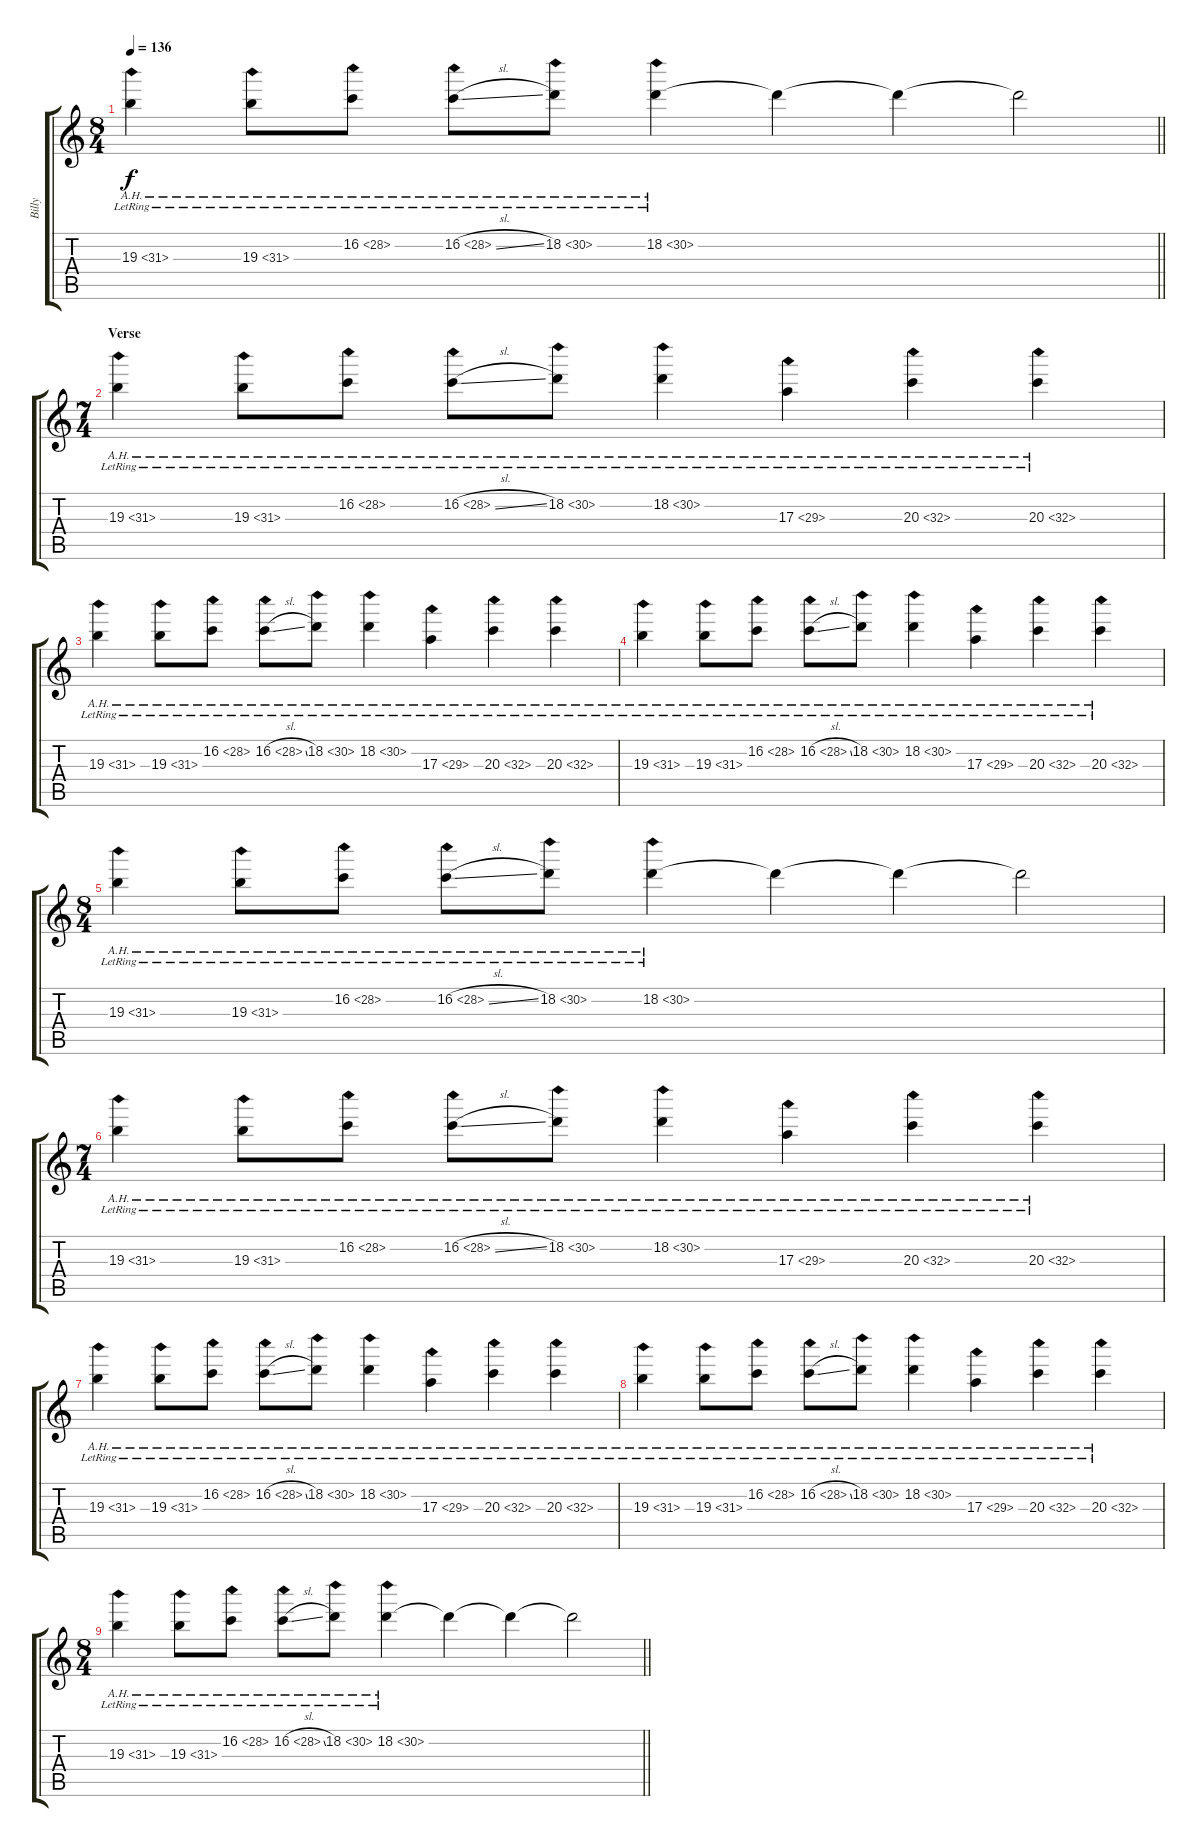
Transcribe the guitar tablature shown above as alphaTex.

\track ("Billy" "Billy") {instrument electricguitarjazz}
\staff {score tabs}
\tuning (Db4 Ab3 E3 B2 Gb2 Db2) {hide}
\ts (8 4)
\tempo 136
\clef g2
\barLineRight lightlight
\ks c
19.3{ah 12 lr}.4{dy f} 19.3{ah 12 lr}.8 16.2{ah 12 lr}.8 16.2{ah 12 sl lr}.8 18.2{ah 12 lr}.8 18.2{ah 12 lr}.4 18.2{t}.4 18.2{t}.4 18.2{t}.2 |
\ts (7 4)
\section ("" "Verse")
19.3{ah 12 lr}.4 19.3{ah 12 lr}.8 16.2{ah 12 lr}.8 16.2{ah 12 sl lr}.8 18.2{ah 12 lr}.8 18.2{ah 12 lr}.4 17.3{ah 12 lr}.4 20.3{ah 12 lr}.4 20.3{ah 12 lr}.4 |
19.3{ah 12 lr}.4 19.3{ah 12 lr}.8 16.2{ah 12 lr}.8 16.2{ah 12 sl lr}.8 18.2{ah 12 lr}.8 18.2{ah 12 lr}.4 17.3{ah 12 lr}.4 20.3{ah 12 lr}.4 20.3{ah 12 lr}.4 |
19.3{ah 12 lr}.4 19.3{ah 12 lr}.8 16.2{ah 12 lr}.8 16.2{ah 12 sl lr}.8 18.2{ah 12 lr}.8 18.2{ah 12 lr}.4 17.3{ah 12 lr}.4 20.3{ah 12 lr}.4 20.3{ah 12 lr}.4 |
\ts (8 4)
19.3{ah 12 lr}.4 19.3{ah 12 lr}.8 16.2{ah 12 lr}.8 16.2{ah 12 sl lr}.8 18.2{ah 12 lr}.8 18.2{ah 12 lr}.4 18.2{t}.4 18.2{t}.4 18.2{t}.2 |
\ts (7 4)
19.3{ah 12 lr}.4 19.3{ah 12 lr}.8 16.2{ah 12 lr}.8 16.2{ah 12 sl lr}.8 18.2{ah 12 lr}.8 18.2{ah 12 lr}.4 17.3{ah 12 lr}.4 20.3{ah 12 lr}.4 20.3{ah 12 lr}.4 |
19.3{ah 12 lr}.4 19.3{ah 12 lr}.8 16.2{ah 12 lr}.8 16.2{ah 12 sl lr}.8 18.2{ah 12 lr}.8 18.2{ah 12 lr}.4 17.3{ah 12 lr}.4 20.3{ah 12 lr}.4 20.3{ah 12 lr}.4 |
19.3{ah 12 lr}.4 19.3{ah 12 lr}.8 16.2{ah 12 lr}.8 16.2{ah 12 sl lr}.8 18.2{ah 12 lr}.8 18.2{ah 12 lr}.4 17.3{ah 12 lr}.4 20.3{ah 12 lr}.4 20.3{ah 12 lr}.4 |
\ts (8 4)
\barLineRight lightlight
19.3{ah 12 lr}.4 19.3{ah 12 lr}.8 16.2{ah 12 lr}.8 16.2{ah 12 sl lr}.8 18.2{ah 12 lr}.8 18.2{ah 12 lr}.4 18.2{t}.4 18.2{t}.4 18.2{t}.2
